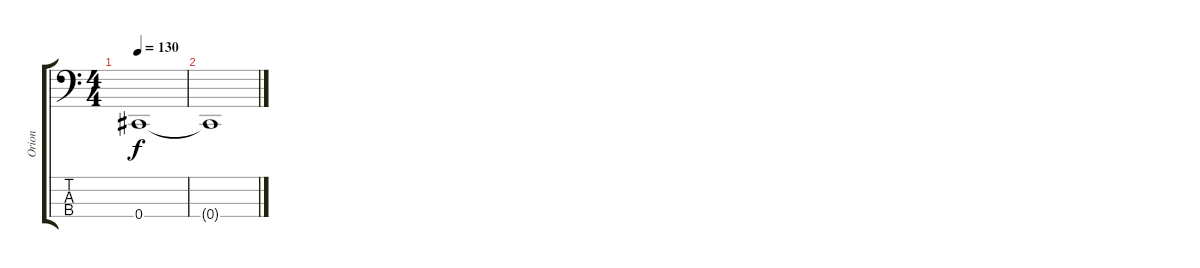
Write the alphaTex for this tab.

\track ("Orion" "Orion") {instrument electricbassfinger}
\staff {score tabs}
\tuning (E2 B1 Gb1 Db1) {hide}
\ts (4 4)
\tempo 130
\clef f4
\ks c
0.4.1{dy f} |
0.4{t}.1
